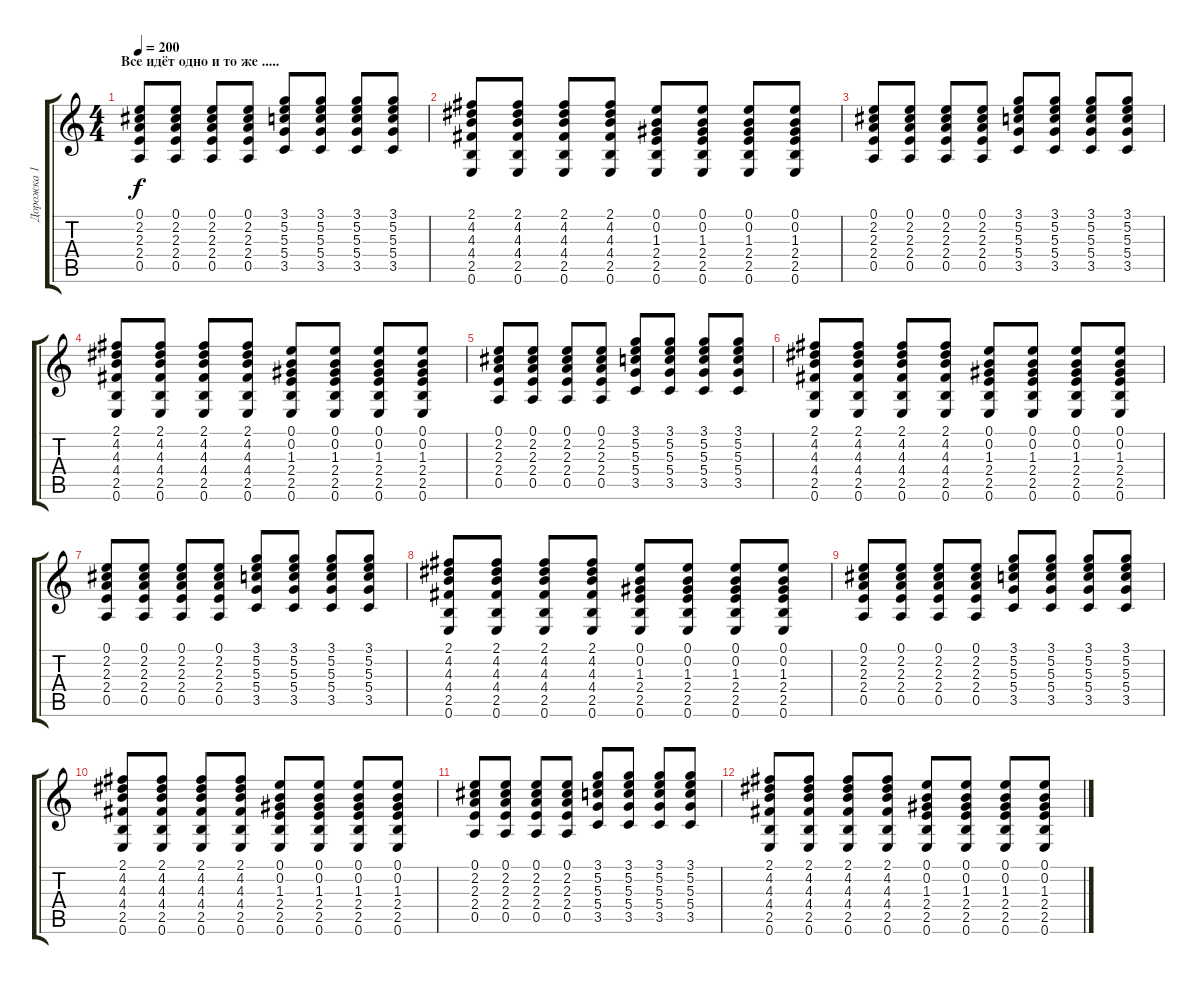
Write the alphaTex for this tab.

\track ("Дорожка 1" "Дорожка 1") {instrument acousticguitarnylon}
\staff {score tabs}
\tuning (E4 B3 G3 D3 A2 E2) {hide}
\ts (4 4)
\section ("" "Все идёт одно и то же .....")
\tempo 200
\clef g2
\ks c
(0.1 2.2 2.3 2.4 0.5).8{dy f instrument acousticguitarnylon} (0.1 2.2 2.3 2.4 0.5).8 (0.1 2.2 2.3 2.4 0.5).8 (0.1 2.2 2.3 2.4 0.5).8 (3.1 5.2 5.3 5.4 3.5).8 (3.1 5.2 5.3 5.4 3.5).8 (3.1 5.2 5.3 5.4 3.5).8 (3.1 5.2 5.3 5.4 3.5).8 |
(2.1 4.2 4.3 4.4 2.5 0.6).8 (2.1 4.2 4.3 4.4 2.5 0.6).8 (2.1 4.2 4.3 4.4 2.5 0.6).8 (2.1 4.2 4.3 4.4 2.5 0.6).8 (0.1 0.2 1.3 2.4 2.5 0.6).8 (0.1 0.2 1.3 2.4 2.5 0.6).8 (0.1 0.2 1.3 2.4 2.5 0.6).8 (0.1 0.2 1.3 2.4 2.5 0.6).8 |
(0.1 2.2 2.3 2.4 0.5).8 (0.1 2.2 2.3 2.4 0.5).8 (0.1 2.2 2.3 2.4 0.5).8 (0.1 2.2 2.3 2.4 0.5).8 (3.1 5.2 5.3 5.4 3.5).8 (3.1 5.2 5.3 5.4 3.5).8 (3.1 5.2 5.3 5.4 3.5).8 (3.1 5.2 5.3 5.4 3.5).8 |
(2.1 4.2 4.3 4.4 2.5 0.6).8 (2.1 4.2 4.3 4.4 2.5 0.6).8 (2.1 4.2 4.3 4.4 2.5 0.6).8 (2.1 4.2 4.3 4.4 2.5 0.6).8 (0.1 0.2 1.3 2.4 2.5 0.6).8 (0.1 0.2 1.3 2.4 2.5 0.6).8 (0.1 0.2 1.3 2.4 2.5 0.6).8 (0.1 0.2 1.3 2.4 2.5 0.6).8 |
(0.1 2.2 2.3 2.4 0.5).8 (0.1 2.2 2.3 2.4 0.5).8 (0.1 2.2 2.3 2.4 0.5).8 (0.1 2.2 2.3 2.4 0.5).8 (3.1 5.2 5.3 5.4 3.5).8 (3.1 5.2 5.3 5.4 3.5).8 (3.1 5.2 5.3 5.4 3.5).8 (3.1 5.2 5.3 5.4 3.5).8 |
(2.1 4.2 4.3 4.4 2.5 0.6).8 (2.1 4.2 4.3 4.4 2.5 0.6).8 (2.1 4.2 4.3 4.4 2.5 0.6).8 (2.1 4.2 4.3 4.4 2.5 0.6).8 (0.1 0.2 1.3 2.4 2.5 0.6).8 (0.1 0.2 1.3 2.4 2.5 0.6).8 (0.1 0.2 1.3 2.4 2.5 0.6).8 (0.1 0.2 1.3 2.4 2.5 0.6).8 |
(0.1 2.2 2.3 2.4 0.5).8 (0.1 2.2 2.3 2.4 0.5).8 (0.1 2.2 2.3 2.4 0.5).8 (0.1 2.2 2.3 2.4 0.5).8 (3.1 5.2 5.3 5.4 3.5).8 (3.1 5.2 5.3 5.4 3.5).8 (3.1 5.2 5.3 5.4 3.5).8 (3.1 5.2 5.3 5.4 3.5).8 |
(2.1 4.2 4.3 4.4 2.5 0.6).8 (2.1 4.2 4.3 4.4 2.5 0.6).8 (2.1 4.2 4.3 4.4 2.5 0.6).8 (2.1 4.2 4.3 4.4 2.5 0.6).8 (0.1 0.2 1.3 2.4 2.5 0.6).8 (0.1 0.2 1.3 2.4 2.5 0.6).8 (0.1 0.2 1.3 2.4 2.5 0.6).8 (0.1 0.2 1.3 2.4 2.5 0.6).8 |
(0.1 2.2 2.3 2.4 0.5).8 (0.1 2.2 2.3 2.4 0.5).8 (0.1 2.2 2.3 2.4 0.5).8 (0.1 2.2 2.3 2.4 0.5).8 (3.1 5.2 5.3 5.4 3.5).8 (3.1 5.2 5.3 5.4 3.5).8 (3.1 5.2 5.3 5.4 3.5).8 (3.1 5.2 5.3 5.4 3.5).8 |
(2.1 4.2 4.3 4.4 2.5 0.6).8 (2.1 4.2 4.3 4.4 2.5 0.6).8 (2.1 4.2 4.3 4.4 2.5 0.6).8 (2.1 4.2 4.3 4.4 2.5 0.6).8 (0.1 0.2 1.3 2.4 2.5 0.6).8 (0.1 0.2 1.3 2.4 2.5 0.6).8 (0.1 0.2 1.3 2.4 2.5 0.6).8 (0.1 0.2 1.3 2.4 2.5 0.6).8 |
(0.1 2.2 2.3 2.4 0.5).8 (0.1 2.2 2.3 2.4 0.5).8 (0.1 2.2 2.3 2.4 0.5).8 (0.1 2.2 2.3 2.4 0.5).8 (3.1 5.2 5.3 5.4 3.5).8 (3.1 5.2 5.3 5.4 3.5).8 (3.1 5.2 5.3 5.4 3.5).8 (3.1 5.2 5.3 5.4 3.5).8 |
(2.1 4.2 4.3 4.4 2.5 0.6).8 (2.1 4.2 4.3 4.4 2.5 0.6).8 (2.1 4.2 4.3 4.4 2.5 0.6).8 (2.1 4.2 4.3 4.4 2.5 0.6).8 (0.1 0.2 1.3 2.4 2.5 0.6).8 (0.1 0.2 1.3 2.4 2.5 0.6).8 (0.1 0.2 1.3 2.4 2.5 0.6).8 (0.1 0.2 1.3 2.4 2.5 0.6).8
